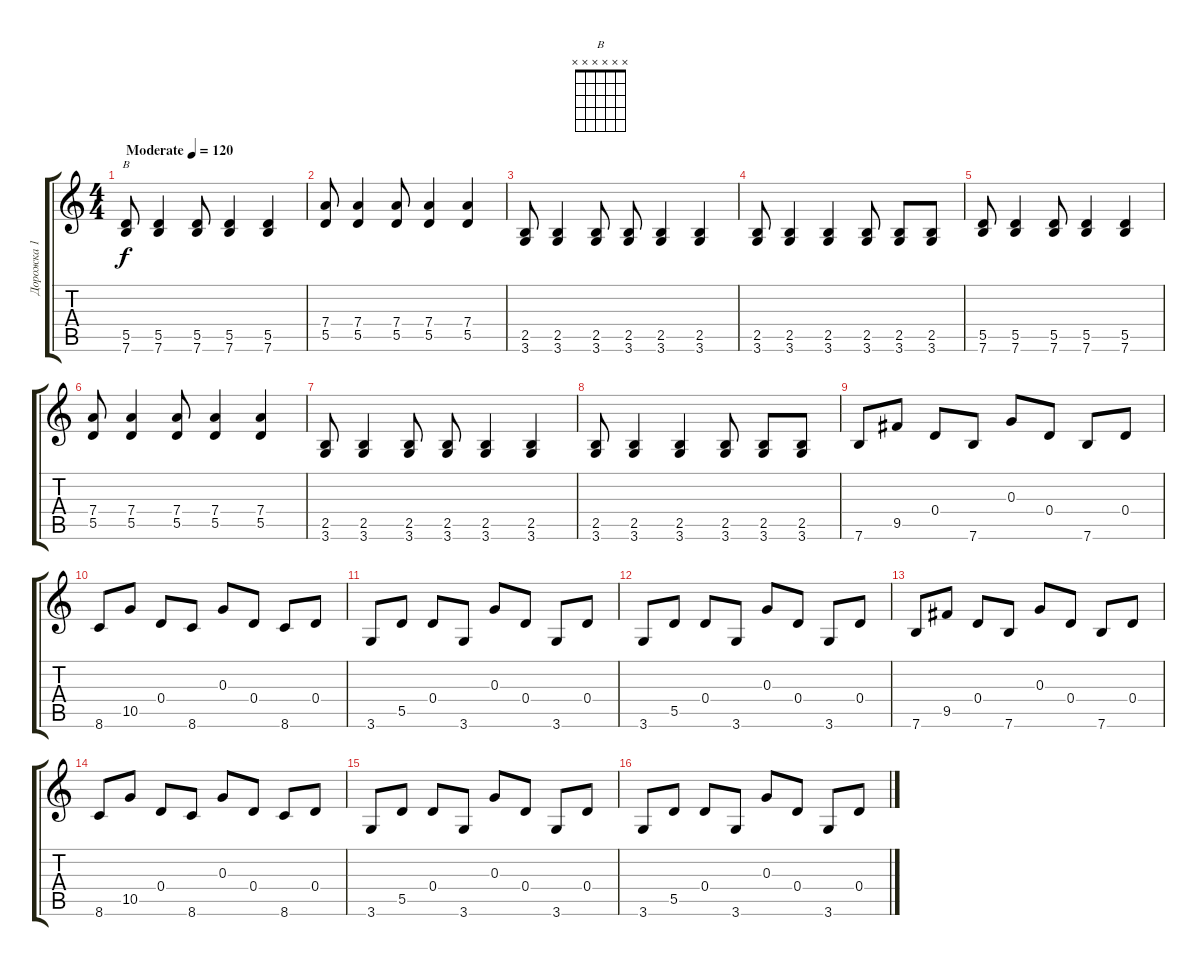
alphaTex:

\track ("Дорожка 1" "Дорожка 1") {instrument acousticguitarsteel}
\staff {score tabs}
\tuning (E4 B3 G3 D3 A2 E2) {hide}
\chord ("B" x x x x x x)
\ts (4 4)
\tempo (120 "Moderate")
\clef g2
\ks c
(5.5 7.6).8{ch "B" dy f instrument acousticguitarsteel} (5.5 7.6).4 (5.5 7.6).8 (5.5 7.6).4 (5.5 7.6).4 |
(7.4 5.5).8 (7.4 5.5).4 (7.4 5.5).8 (7.4 5.5).4 (7.4 5.5).4 |
(2.5 3.6).8 (2.5 3.6).4 (2.5 3.6).8 (2.5 3.6).8 (2.5 3.6).4 (2.5 3.6).4 |
(2.5 3.6).8 (2.5 3.6).4 (2.5 3.6).4 (2.5 3.6).8 (2.5 3.6).8 (2.5 3.6).8 |
(5.5 7.6).8 (5.5 7.6).4 (5.5 7.6).8 (5.5 7.6).4 (5.5 7.6).4 |
(7.4 5.5).8 (7.4 5.5).4 (7.4 5.5).8 (7.4 5.5).4 (7.4 5.5).4 |
(2.5 3.6).8 (2.5 3.6).4 (2.5 3.6).8 (2.5 3.6).8 (2.5 3.6).4 (2.5 3.6).4 |
(2.5 3.6).8 (2.5 3.6).4 (2.5 3.6).4 (2.5 3.6).8 (2.5 3.6).8 (2.5 3.6).8 |
7.6.8 9.5.8 0.4.8 7.6.8 0.3.8 0.4.8 7.6.8 0.4.8 |
8.6.8 10.5.8 0.4.8 8.6.8 0.3.8 0.4.8 8.6.8 0.4.8 |
3.6.8 5.5.8 0.4.8 3.6.8 0.3.8 0.4.8 3.6.8 0.4.8 |
3.6.8 5.5.8 0.4.8 3.6.8 0.3.8 0.4.8 3.6.8 0.4.8 |
7.6.8 9.5.8 0.4.8 7.6.8 0.3.8 0.4.8 7.6.8 0.4.8 |
8.6.8 10.5.8 0.4.8 8.6.8 0.3.8 0.4.8 8.6.8 0.4.8 |
3.6.8 5.5.8 0.4.8 3.6.8 0.3.8 0.4.8 3.6.8 0.4.8 |
3.6.8 5.5.8 0.4.8 3.6.8 0.3.8 0.4.8 3.6.8 0.4.8
